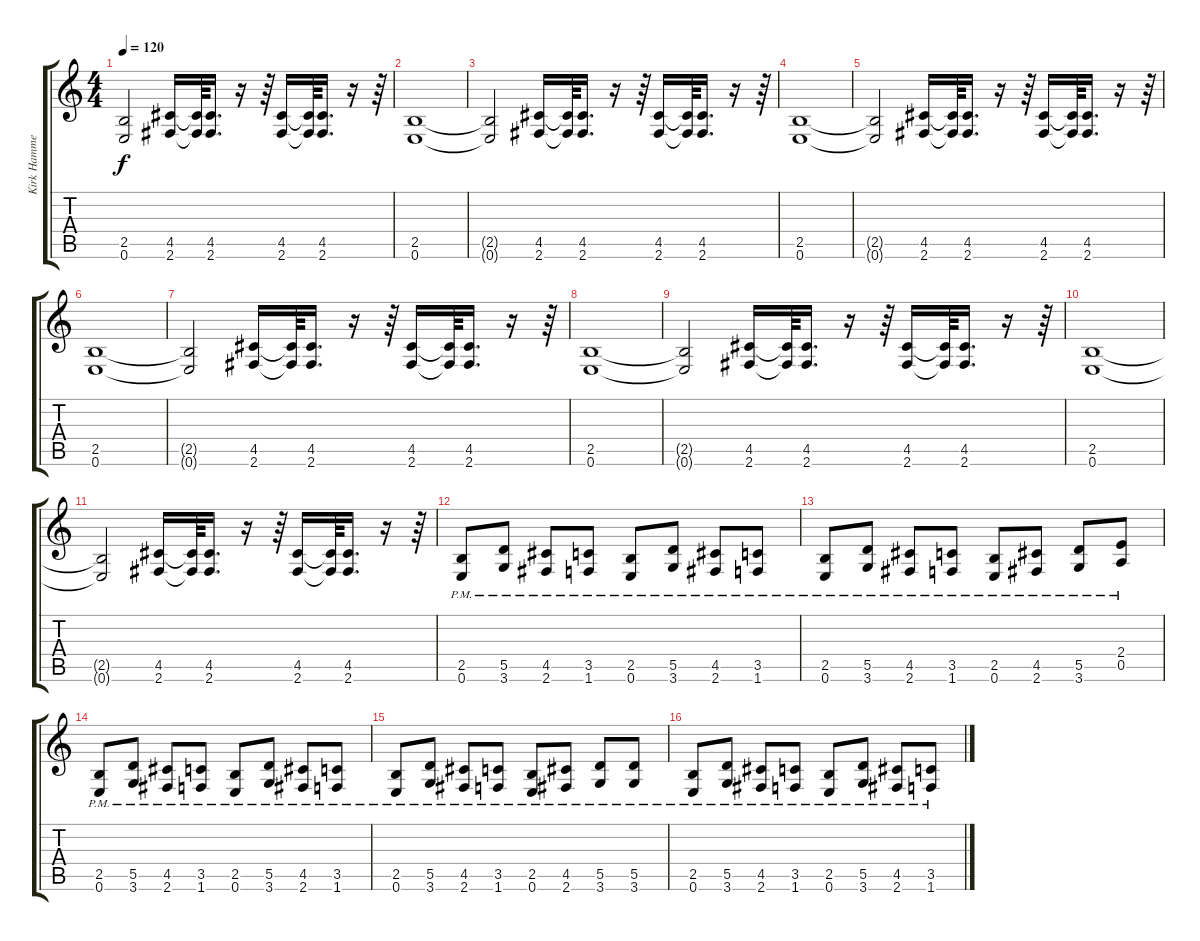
\track ("Kirk Hammet" "Kirk Hamme") {instrument distortionguitar}
\staff {score tabs}
\tuning (E4 B3 G3 D3 A2 E2) {hide}
\ts (4 4)
\tempo 120
\clef g2
\ks c
(2.5{t} 0.6{t}).2{dy f} (4.5 2.6).16 (4.5{t} 2.6{t}).64 (4.5 2.6).16{d} r.16 r.64 (4.5 2.6).16 (4.5{t} 2.6{t}).64 (4.5 2.6).16{d} r.16 r.64 |
(2.5 0.6).1 |
(2.5{t} 0.6{t}).2 (4.5 2.6).16 (4.5{t} 2.6{t}).64 (4.5 2.6).16{d} r.16 r.64 (4.5 2.6).16 (4.5{t} 2.6{t}).64 (4.5 2.6).16{d} r.16 r.64 |
(2.5 0.6).1 |
(2.5{t} 0.6{t}).2 (4.5 2.6).16 (4.5{t} 2.6{t}).64 (4.5 2.6).16{d} r.16 r.64 (4.5 2.6).16 (4.5{t} 2.6{t}).64 (4.5 2.6).16{d} r.16 r.64 |
(2.5 0.6).1 |
(2.5{t} 0.6{t}).2 (4.5 2.6).16 (4.5{t} 2.6{t}).64 (4.5 2.6).16{d} r.16 r.64 (4.5 2.6).16 (4.5{t} 2.6{t}).64 (4.5 2.6).16{d} r.16 r.64 |
(2.5 0.6).1 |
(2.5{t} 0.6{t}).2 (4.5 2.6).16 (4.5{t} 2.6{t}).64 (4.5 2.6).16{d} r.16 r.64 (4.5 2.6).16 (4.5{t} 2.6{t}).64 (4.5 2.6).16{d} r.16 r.64 |
(2.5 0.6).1 |
(2.5{t} 0.6{t}).2 (4.5 2.6).16 (4.5{t} 2.6{t}).64 (4.5 2.6).16{d} r.16 r.64 (4.5 2.6).16 (4.5{t} 2.6{t}).64 (4.5 2.6).16{d} r.16 r.64 |
(2.5{pm} 0.6{pm}).8 (5.5{pm} 3.6{pm}).8 (4.5{pm} 2.6{pm}).8 (3.5{pm} 1.6{pm}).8 (2.5{pm} 0.6{pm}).8 (5.5{pm} 3.6{pm}).8 (4.5{pm} 2.6{pm}).8 (3.5{pm} 1.6{pm}).8 |
(2.5{pm} 0.6{pm}).8 (5.5{pm} 3.6{pm}).8 (4.5{pm} 2.6{pm}).8 (3.5{pm} 1.6{pm}).8 (2.5{pm} 0.6{pm}).8 (4.5{pm} 2.6{pm}).8 (5.5{pm} 3.6{pm}).8 (2.4{pm} 0.5{pm}).8 |
(2.5{pm} 0.6{pm}).8 (5.5{pm} 3.6{pm}).8 (4.5{pm} 2.6{pm}).8 (3.5{pm} 1.6{pm}).8 (2.5{pm} 0.6{pm}).8 (5.5{pm} 3.6{pm}).8 (4.5{pm} 2.6{pm}).8 (3.5{pm} 1.6{pm}).8 |
(2.5{pm} 0.6{pm}).8 (5.5{pm} 3.6{pm}).8 (4.5{pm} 2.6{pm}).8 (3.5{pm} 1.6{pm}).8 (2.5{pm} 0.6{pm}).8 (4.5{pm} 2.6{pm}).8 (5.5{pm} 3.6{pm}).8 (5.5{pm} 3.6{pm}).8 |
(2.5{pm} 0.6{pm}).8 (5.5{pm} 3.6{pm}).8 (4.5{pm} 2.6{pm}).8 (3.5{pm} 1.6{pm}).8 (2.5{pm} 0.6{pm}).8 (5.5{pm} 3.6{pm}).8 (4.5{pm} 2.6{pm}).8 (3.5{pm} 1.6{pm}).8
